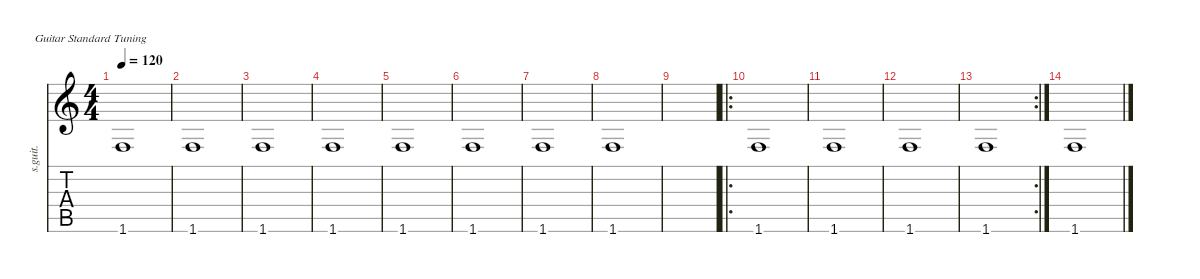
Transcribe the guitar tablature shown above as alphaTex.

\defaultSystemsLayout 4
\hideDynamics
\bracketExtendMode nobrackets
\multiBarRest
\track ("Steel Guitar" "s.guit.") {multiBarRest instrument acousticguitarsteel}
\staff {score tabs}
\tuning (E4 B3 G3 D3 A2 E2)
\ts (4 4)
\tempo 120
\clef g2
\ks c
1.6.1{dy mf instrument acousticguitarsteel} |
1.6.1 |
1.6.1 |
1.6.1 |
1.6.1 |
1.6.1 |
1.6.1 |
1.6.1 |
|
\ro
1.6.1 |
1.6.1 |
1.6.1 |
\rc 2
1.6.1 |
1.6.1
